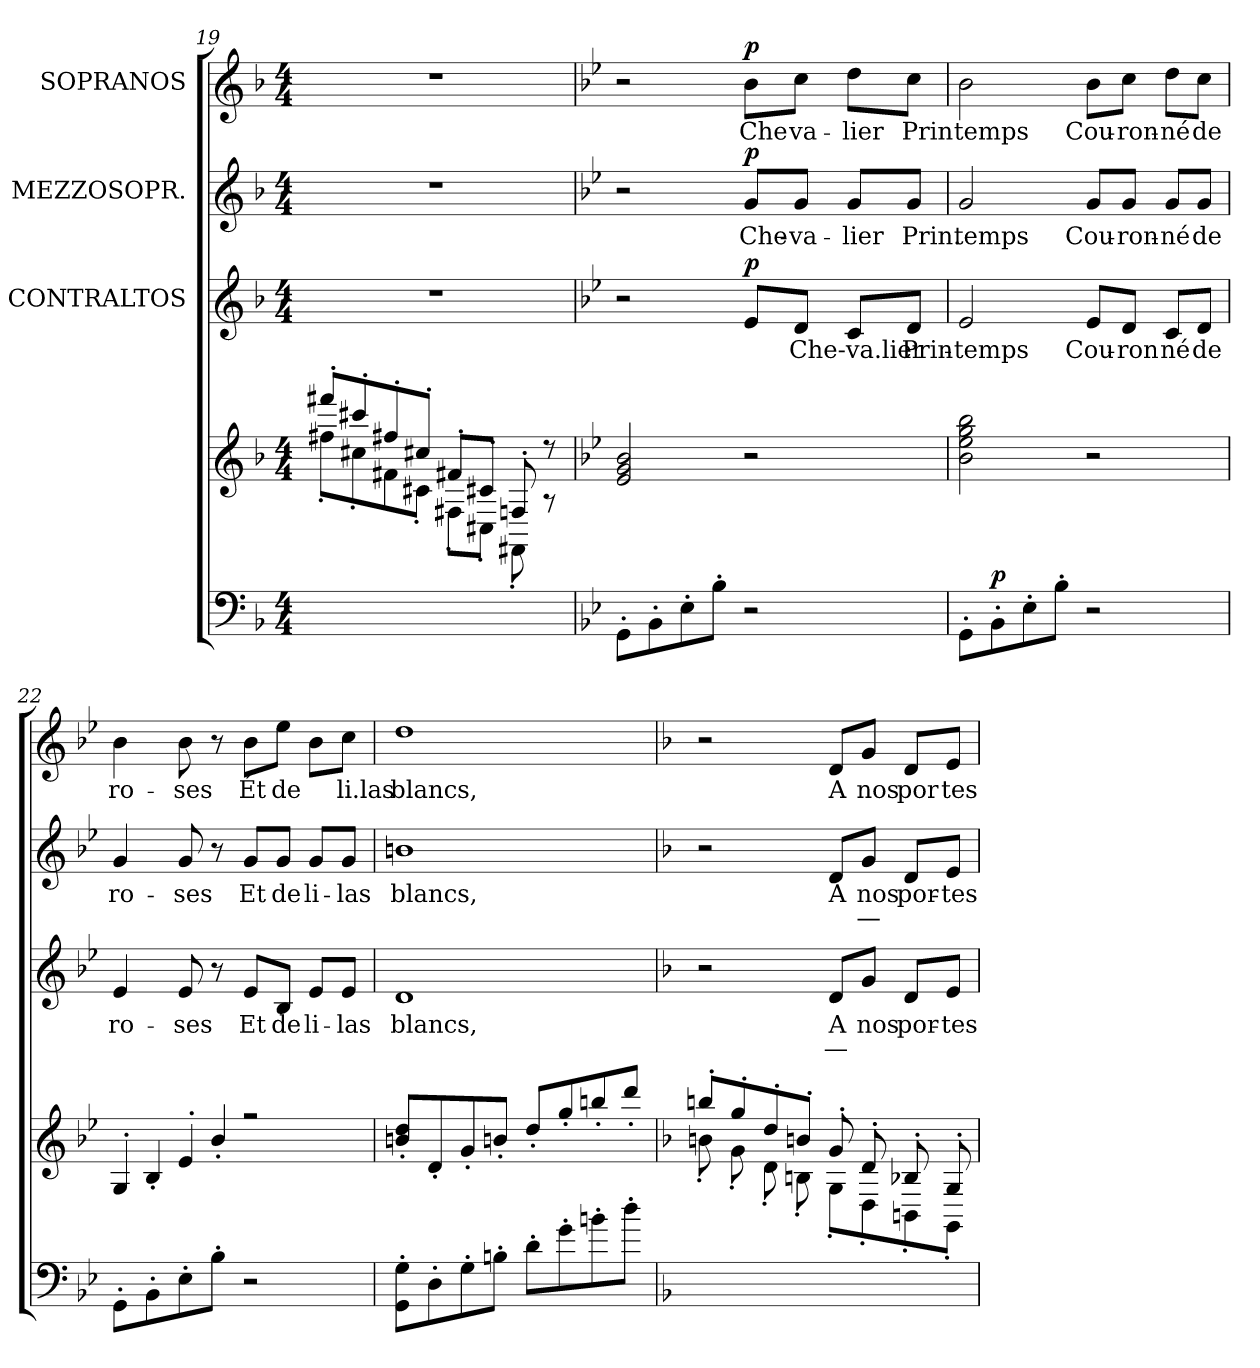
**kern	**kern	**dynam	**kern	**text	**text	**dynam	**kern	**text	**text	**dynam	**kern	**text	**dynam
*part4	*part4	*part4	*part3	*part3	*part3	*part3	*part2	*part2	*part2	*part2	*part1	*part1	*part1
*staff5	*staff4	*staff4/5	*staff3	*staff3	*staff3	*staff3	*staff2	*staff2	*staff2	*staff2	*staff1	*staff1	*staff1
*	*	*	*I"CONTRALTOS	*	*	*	*I"MEZZOSOPR.	*	*	*	*I"SOPRANOS	*	*
*clefF4	*clefG2	*	*clefG2	*	*	*	*clefG2	*	*	*	*clefG2	*	*
*k[b-]	*k[b-]	*	*k[b-]	*	*	*	*k[b-]	*	*	*	*k[b-]	*	*
*M4/4	*M4/4	*	*M4/4	*	*	*	*M4/4	*	*	*	*M4/4	*	*
=19	=19	=19	=19	=19	=19	=19	=19	=19	=19	=19	=19	=19	=19
*	*^	*	*	*	*	*	*	*	*	*	*	*	*
1ryy	8fff#X'>i/L	8ff#X'<j\L	.	1r	.	.	.	1r	.	.	.	1r	.	.
.	8ccc#X'>i/	8cc#X'<j\	.	.	.	.	.	.	.	.	.	.	.	.
.	8ff#X'>i/	8f#Xj\	.	.	.	.	.	.	.	.	.	.	.	.
.	8cc#X'>i/J	8c#X'<j\J	.	.	.	.	.	.	.	.	.	.	.	.
.	8f#X'>i/L	8F#X'<j\L	.	.	.	.	.	.	.	.	.	.	.	.
.	8c#X'>i/J	8C#X'<j\J	.	.	.	.	.	.	.	.	.	.	.	.
.	8Fn'>i/	8FF#X'<j\	.	.	.	.	.	.	.	.	.	.	.	.
.	8r	8r	.	.	.	.	.	.	.	.	.	.	.	.
*	*v	*v	*	*	*	*	*	*	*	*	*	*	*	*
!!LO:PB:g=z
=20	=20	=20	=20	=20	=20	=20	=20	=20	=20	=20	=20	=20	=20
*k[b-e-]	*k[b-e-]	*	*k[b-e-]	*	*	*	*k[b-e-]	*	*	*	*k[b-e-]	*	*
8GG'>j\L	2b-i/ 2gi/ 2e-i/	.	2r	.	.	.	2r	.	.	.	2r	.	.
8BB-'>'>j\	.	.	.	.	.	.	.	.	.	.	.	.	.
8E-'>j\	.	.	.	.	.	.	.	.	.	.	.	.	.
8B-'>j\J	.	.	.	.	.	.	.	.	.	.	.	.	.
!	!	!	!	!	!	!LO:DY:a	!	!	!	!LO:DY:a	!	!	!LO:DY:a
2r	2r	.	8e-i/L	.	.	p	8gi/L	Che-	.	p	8b-i\L	Che	p
.	.	.	8di/J	Che-va.lier	.	.	8gi/J	va-	.	.	8cci\J	va-	.
.	.	.	8ci/L	.	.	.	8gi/L	lier	.	.	8ddi\L	lier	.
.	.	.	8di/J	Prin-	.	.	8gi/J	Prin.	.	.	8cci\J	Prin	.
=21	=21	=21	=21	=21	=21	=21	=21	=21	=21	=21	=21	=21	=21
8GG'>j\L	2b-i\ 2ee-i\ 2ggi\ 2bb-i\	.	2e-i/	temps	.	.	2gi/	temps	.	.	2b-i\	temps	.
!	!	!LO:DY:a=2	!	!	!	!	!	!	!	!	!	!	!
8BB-'>j\	.	p	.	.	.	.	.	.	.	.	.	.	.
8E-'>j\	.	.	.	.	.	.	.	.	.	.	.	.	.
8B-'>j\J	.	.	.	.	.	.	.	.	.	.	.	.	.
2r	2r	.	8e-i/L	Cou-	.	.	8gi/L	Cou-	.	.	8b-i\L	Cou-	.
.	.	.	8di/J	ron	.	.	8gi/J	ron-	.	.	8cci\J	ron-	.
.	.	.	8ci/L	né	.	.	8gi/L	né	.	.	8ddi\L	né	.
.	.	.	8di/J	de	.	.	8gi/J	de	.	.	8cci\J	de	.
=22	=22	=22	=22	=22	=22	=22	=22	=22	=22	=22	=22	=22	=22
*	*^	*	*	*	*	*	*	*	*	*	*	*	*
8GG'>j\L	4G'<i/	8ryy	.	4e-i/	ro-	.	.	4gi/	ro-	.	.	4b-i\	ro-	.
8BB-'>j\	.	4B-'<Z/	.	.	.	.	.	.	.	.	.	.	.	.
8E-'>j\	4e-'<i/	.	.	8e-i/	ses	.	.	8gi/	ses	.	.	8b-i\	ses	.
8B-'>j\J	.	4b-'<Z/	.	8r	.	.	.	8r	.	.	.	8r	.	.
2r	2r	.	.	8e-i/L	Et	.	.	8gi/L	Et	.	.	8b-i\L	Ét	.
.	.	4.ryy	.	8B-i/J	de	.	.	8gi/J	de	.	.	8ee-i\J	de	.
.	.	.	.	8e-i/L	li-	.	.	8gi/L	li-	.	.	8b-i\L	.	.
.	.	.	.	8e-i/J	las	.	.	8gi/J	las	.	.	8cci\J	li.las	.
*	*v	*v	*	*	*	*	*	*	*	*	*	*	*	*
=23	=23	=23	=23	=23	=23	=23	=23	=23	=23	=23	=23	=23	=23
8GGj'>\ 8Gj'>\L	8ddi'</ 8bni'</L	.	1di/	blancs,	.	.	1bni/	blancs,	.	.	1ddi/	blancs,	.
8D'>'>j\	8d'<i/	.	.	.	.	.	.	.	.	.	.	.	.
8G'>j\	8g'<i/	.	.	.	.	.	.	.	.	.	.	.	.
8Bn'>j\J	8bn'<'<i/J	.	.	.	.	.	.	.	.	.	.	.	.
8d'<'<j\L	8dd'>i/L	.	.	.	.	.	.	.	.	.	.	.	.
8g'<'<j\	8gg'>i/	.	.	.	.	.	.	.	.	.	.	.	.
8bn'<j\	8bbn'>i/	.	.	.	.	.	.	.	.	.	.	.	.
8dd'<j\J	8ddd'>i/J	.	.	.	.	.	.	.	.	.	.	.	.
!!LO:LB:g=z
=24	=24	=24	=24	=24	=24	=24	=24	=24	=24	=24	=24	=24	=24
*k[b-]	*k[b-]	*	*k[b-]	*	*	*	*k[b-]	*	*	*	*k[b-]	*	*
*	*^	*	*	*	*	*	*	*	*	*	*	*	*
1ryy	8bbn'>i/L	8bn'<'<j\	.	2r	.	.	.	2r	.	.	.	2r	.	.
.	8gg'>i/	8g'<'<j\	.	.	.	.	.	.	.	.	.	.	.	.
.	8dd'>i/	8d'<'<j\	.	.	.	.	.	.	.	.	.	.	.	.
.	8bn'>i/J	8Bn'<'<j\	.	.	.	.	.	.	.	.	.	.	.	.
.	8g'>i/	8G'<j\L	.	8di/L	A	—	.	8di/L	A	.	.	8di/L	A	.
.	8d'>i/	8D'<j\	.	8gi/J	nos	.	.	8gi/J	nos	—	.	8gi/J	nos	.
.	8B-X'>'>i/	8BBn'<j\	.	8di/L	por-	.	.	8di/L	por-	.	.	8di/L	por	.
.	8G'>i/	8GG'<j\J	.	8ei/J	tes	.	.	8ei/J	tes	.	.	8ei/J	tes	.
*	*v	*v	*	*	*	*	*	*	*	*	*	*	*	*
=	=	=	=	=	=	=	=	=	=	=	=	=	=
*-	*-	*-	*-	*-	*-	*-	*-	*-	*-	*-	*-	*-	*-
